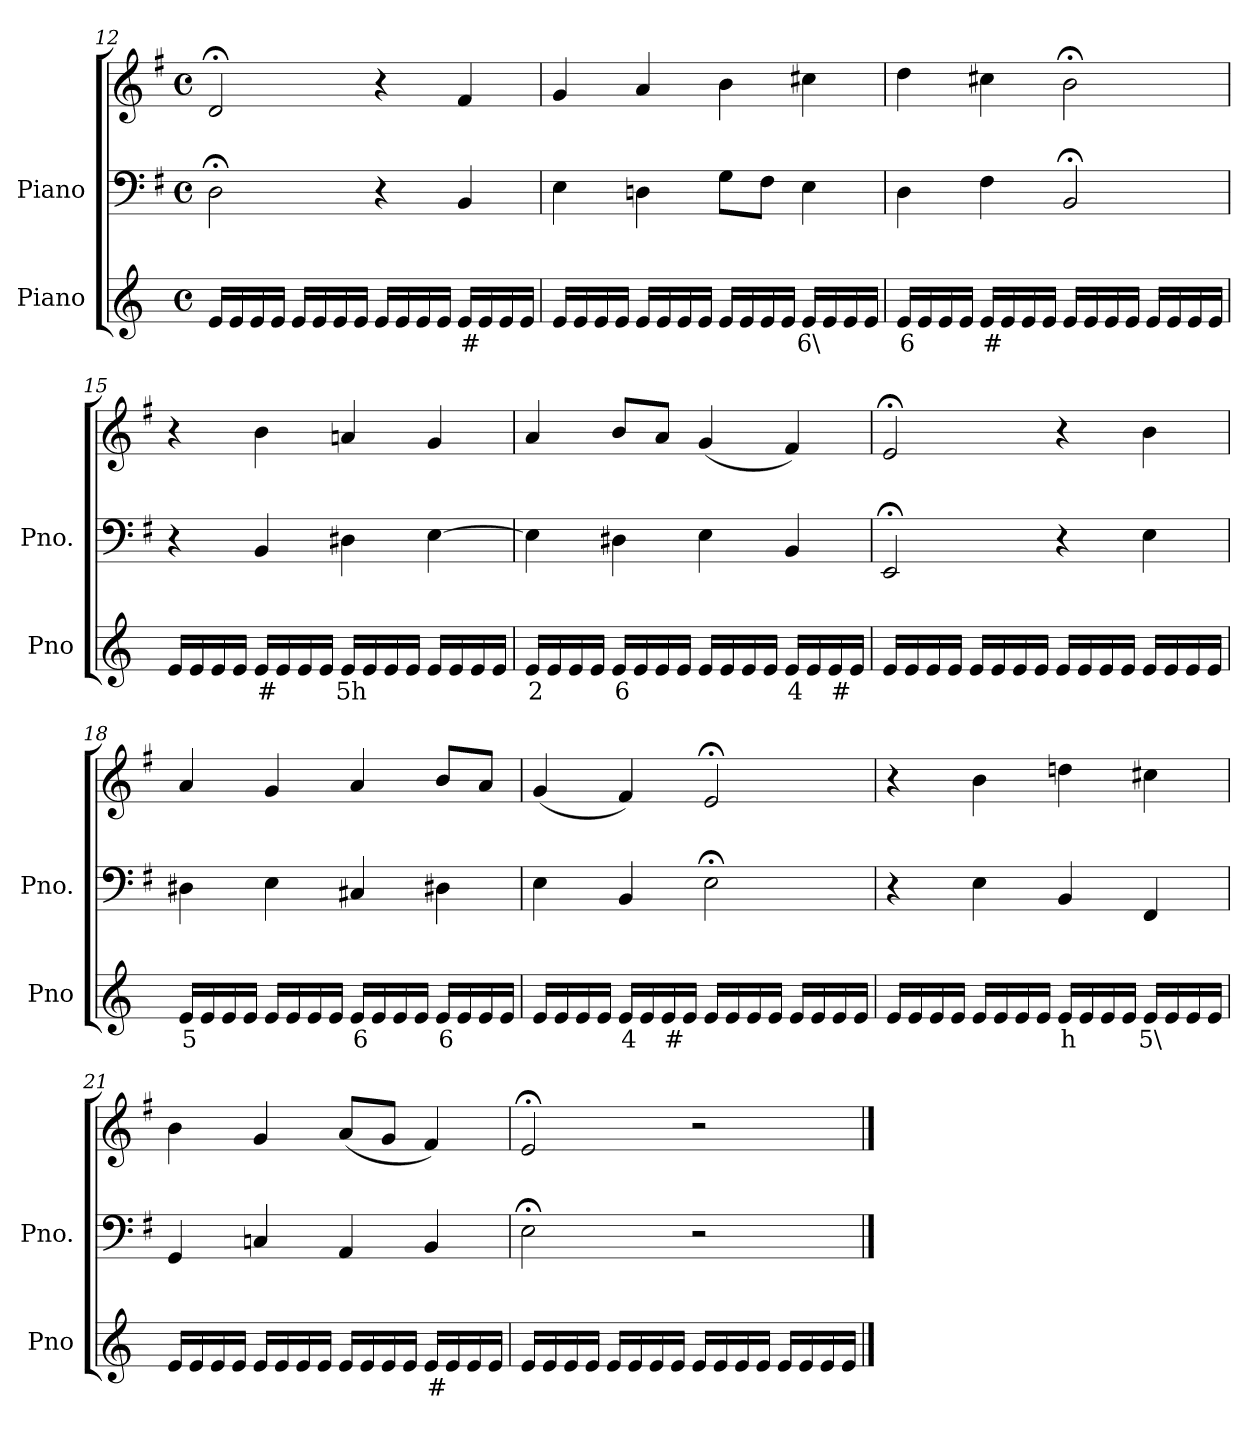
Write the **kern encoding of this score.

**kern	**text	**kern	**kern
*part2	*part2	*part1	*part1
*staff3	*staff3	*staff2	*staff1
*I"Piano	*	*I"Piano	*
*I'Pno	*	*I'Pno.	*
*clefG2	*	*clefF4	*clefG2
*k[]	*	*k[f#]	*k[f#]
*M4/4	*	*M4/4	*M4/4
*met(c)	*	*met(c)	*met(c)
=12	=12	=12	=12
16e/LL	.	2D;<\	2d;</
16e/	.	.	.
16e/	.	.	.
16e/JJ	.	.	.
16e/LL	.	.	.
16e/	.	.	.
16e/	.	.	.
16e/JJ	.	.	.
16e/LL	.	4r	4r
16e/	.	.	.
16e/	.	.	.
16e/JJ	.	.	.
!	!LO:LY:b	!	!
16e/LL	#	4BB/	4f#/
16e/	.	.	.
16e/	.	.	.
16e/JJ	.	.	.
=13	=13	=13	=13
16e/LL	.	4E\	4g/
16e/	.	.	.
16e/	.	.	.
16e/JJ	.	.	.
16e/LL	.	4Dn\	4a/
16e/	.	.	.
16e/	.	.	.
16e/JJ	.	.	.
16e/LL	.	8G\L	4b\
16e/	.	.	.
!	!LO:LY:b	!	!
16e/	_	8F#\J	.
16e/JJ	.	.	.
!	!LO:LY:b	!	!
16e/LL	6\	4E\	4cc#X\
16e/	.	.	.
16e/	.	.	.
16e/JJ	.	.	.
=14	=14	=14	=14
!	!LO:LY:b	!	!
16e/LL	6	4D\	4dd\
16e/	.	.	.
16e/	.	.	.
16e/JJ	.	.	.
!	!LO:LY:b	!	!
16e/LL	#	4F#\	4cc#X\
16e/	.	.	.
16e/	.	.	.
16e/JJ	.	.	.
16e/LL	.	2BB;</	2b;<\
16e/	.	.	.
16e/	.	.	.
16e/JJ	.	.	.
16e/LL	.	.	.
16e/	.	.	.
16e/	.	.	.
16e/JJ	.	.	.
=15	=15	=15	=15
16e/LL	.	4r	4r
16e/	.	.	.
16e/	.	.	.
16e/JJ	.	.	.
!	!LO:LY:b	!	!
16e/LL	#	4BB/	4b\
16e/	.	.	.
16e/	.	.	.
16e/JJ	.	.	.
!	!LO:LY:b	!	!
16e/LL	5h	4D#X\	4an/
16e/	.	.	.
16e/	.	.	.
16e/JJ	.	.	.
16e/LL	.	[4E\	4g/
16e/	.	.	.
16e/	.	.	.
16e/JJ	.	.	.
=16	=16	=16	=16
!	!LO:LY:b	!	!
16e/LL	2	4E\]	4a/
16e/	.	.	.
16e/	.	.	.
16e/JJ	.	.	.
!	!LO:LY:b	!	!
16e/LL	6	4D#X\	8b/L
16e/	.	.	.
16e/	.	.	8a/J
16e/JJ	.	.	.
16e/LL	.	4E\	(<4g/
16e/	.	.	.
16e/	.	.	.
16e/JJ	.	.	.
!	!LO:LY:b	!	!
16e/LL	4	4BB/	4f#/)
16e/	.	.	.
!	!LO:LY:b	!	!
16e/	#	.	.
16e/JJ	.	.	.
=17	=17	=17	=17
16e/LL	.	2EE;</	2e;</
16e/	.	.	.
16e/	.	.	.
16e/JJ	.	.	.
16e/LL	.	.	.
16e/	.	.	.
16e/	.	.	.
16e/JJ	.	.	.
16e/LL	.	4r	4r
16e/	.	.	.
16e/	.	.	.
16e/JJ	.	.	.
16e/LL	.	4E\	4b\
16e/	.	.	.
16e/	.	.	.
16e/JJ	.	.	.
=18	=18	=18	=18
!	!LO:LY:b	!	!
16e/LL	5	4D#X\	4a/
16e/	.	.	.
16e/	.	.	.
16e/JJ	.	.	.
16e/LL	.	4E\	4g/
16e/	.	.	.
16e/	.	.	.
16e/JJ	.	.	.
!	!LO:LY:b	!	!
16e/LL	6	4C#X/	4a/
16e/	.	.	.
16e/	.	.	.
16e/JJ	.	.	.
!	!LO:LY:b	!	!
16e/LL	6	4D#X\	8b/L
16e/	.	.	.
16e/	.	.	8a/J
16e/JJ	.	.	.
=19	=19	=19	=19
16e/LL	.	4E\	(<4g/
16e/	.	.	.
16e/	.	.	.
16e/JJ	.	.	.
!	!LO:LY:b	!	!
16e/LL	4	4BB/	4f#/)
16e/	.	.	.
!	!LO:LY:b	!	!
16e/	#	.	.
16e/JJ	.	.	.
16e/LL	.	2E;<\	2e;</
16e/	.	.	.
16e/	.	.	.
16e/JJ	.	.	.
16e/LL	.	.	.
16e/	.	.	.
16e/	.	.	.
16e/JJ	.	.	.
=20	=20	=20	=20
16e/LL	.	4r	4r
16e/	.	.	.
16e/	.	.	.
16e/JJ	.	.	.
16e/LL	.	4E\	4b\
16e/	.	.	.
16e/	.	.	.
16e/JJ	.	.	.
!	!LO:LY:b	!	!
16e/LL	h	4BB/	4ddn\
16e/	.	.	.
16e/	.	.	.
16e/JJ	.	.	.
!	!LO:LY:b	!	!
16e/LL	5\	4FF#/	4cc#X\
16e/	.	.	.
16e/	.	.	.
16e/JJ	.	.	.
=21	=21	=21	=21
16e/LL	.	4GG/	4b\
16e/	.	.	.
16e/	.	.	.
16e/JJ	.	.	.
16e/LL	.	4Cn/	4g/
16e/	.	.	.
16e/	.	.	.
16e/JJ	.	.	.
16e/LL	.	4AA/	(<8a/L
16e/	.	.	.
16e/	.	.	8g/J
16e/JJ	.	.	.
!	!LO:LY:b	!	!
16e/LL	#	4BB/	4f#/)
16e/	.	.	.
16e/	.	.	.
16e/JJ	.	.	.
=22	=22	=22	=22
16e/LL	.	2E;<\	2e;</
16e/	.	.	.
16e/	.	.	.
16e/JJ	.	.	.
16e/LL	.	.	.
16e/	.	.	.
16e/	.	.	.
16e/JJ	.	.	.
16e/LL	.	2r	2r
16e/	.	.	.
16e/	.	.	.
16e/JJ	.	.	.
16e/LL	.	.	.
16e/	.	.	.
16e/	.	.	.
16e/JJ	.	.	.
==	==	==	==
*-	*-	*-	*-
